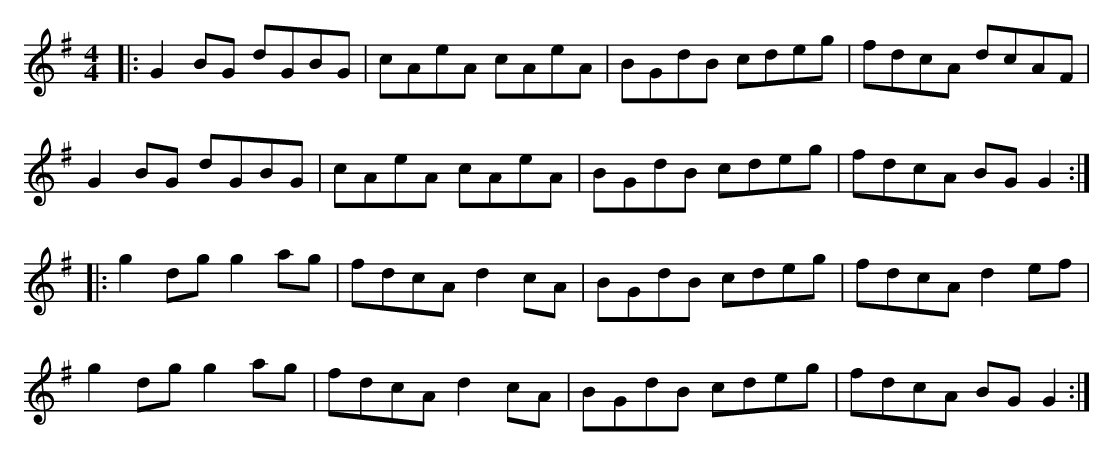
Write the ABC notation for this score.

X:1
M:4/4
K:G
|:G2 BG dGBG|cAeA cAeA|BGdB cdeg|fdcA dcAF|
G2 BG dGBG|cAeA cAeA|BGdB cdeg|fdcA BG G2:|
|:g2 dg g2 ag|fdcA d2 cA|BGdB cdeg|fdcA d2 ef|
g2 dg g2 ag|fdcA d2 cA|BGdB cdeg|fdcA BG G2:|
